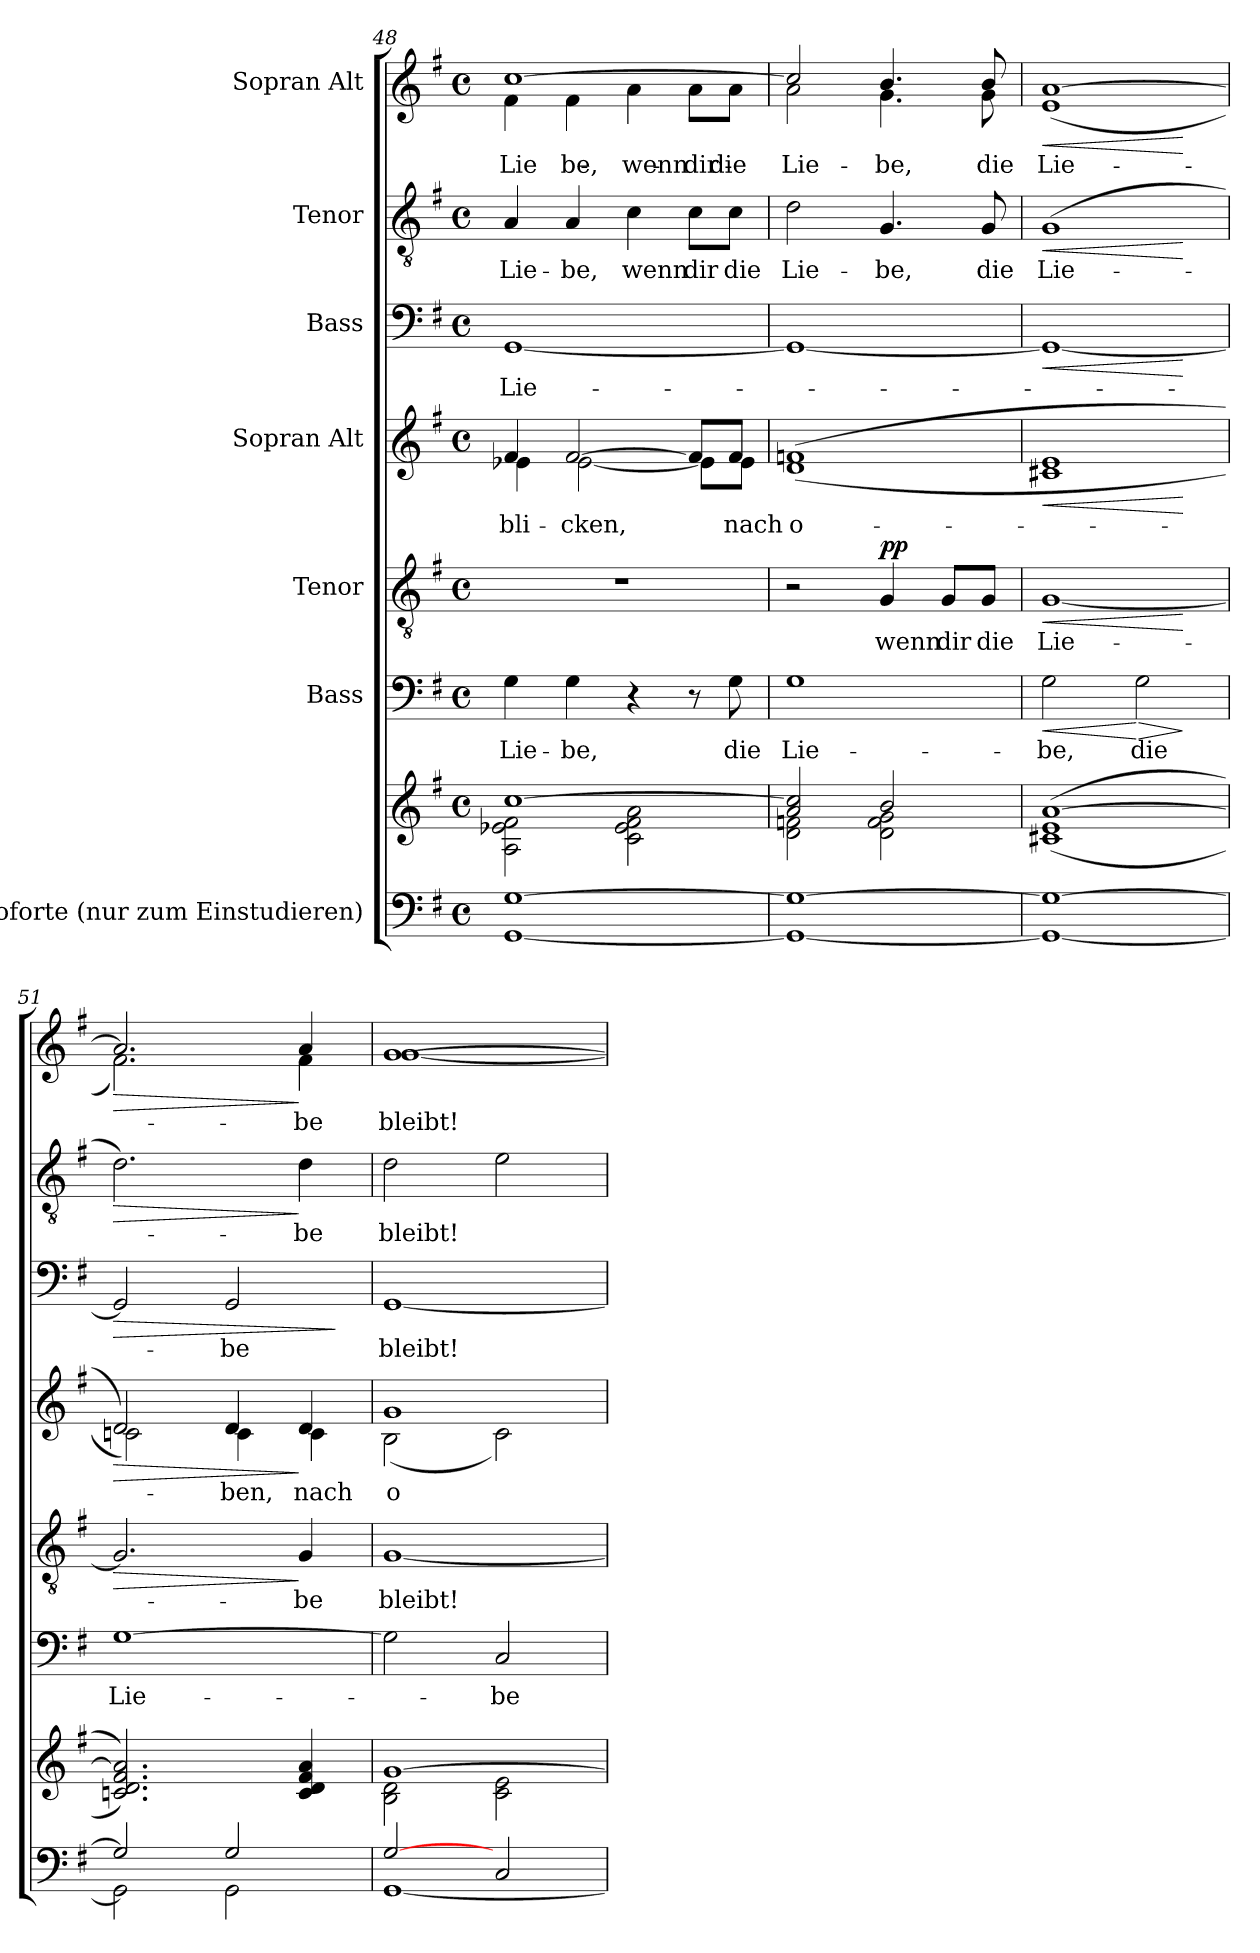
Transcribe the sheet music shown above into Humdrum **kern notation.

**kern	**kern	**kern	**text	**dynam	**kern	**text	**dynam	**kern	**text	**dynam	**kern	**text	**dynam	**kern	**text	**dynam	**kern	**text	**dynam
*part7	*part7	*part6	*part6	*part6	*part5	*part5	*part5	*part4	*part4	*part4	*part3	*part3	*part3	*part2	*part2	*part2	*part1	*part1	*part1
*staff8	*staff7	*staff6	*staff6	*staff6	*staff5	*staff5	*staff5	*staff4	*staff4	*staff4	*staff3	*staff3	*staff3	*staff2	*staff2	*staff2	*staff1	*staff1	*staff1
*I"Pianoforte (nur zum Einstudieren)	*	*I"Bass	*	*	*I"Tenor	*	*	*I"Sopran Alt	*	*	*I"Bass	*	*	*I"Tenor	*	*	*I"Sopran Alt	*	*
!!LO:LB:g=z
*clefF4	*clefG2	*clefF4	*	*	*clefGv2	*	*	*clefG2	*	*	*clefF4	*	*	*clefGv2	*	*	*clefG2	*	*
*k[f#]	*k[f#]	*k[f#]	*	*	*k[f#]	*	*	*k[f#]	*	*	*k[f#]	*	*	*k[f#]	*	*	*k[f#]	*	*
*M4/4	*M4/4	*M4/4	*	*	*M4/4	*	*	*M4/4	*	*	*M4/4	*	*	*M4/4	*	*	*M4/4	*	*
*met(c)	*met(c)	*met(c)	*	*	*met(c)	*	*	*met(c)	*	*	*met(c)	*	*	*met(c)	*	*	*met(c)	*	*
=48	=48	=48	=48	=48	=48	=48	=48	=48	=48	=48	=48	=48	=48	=48	=48	=48	=48	=48	=48
*^	*^	*	*	*	*	*	*	*	*	*	*	*	*	*	*	*	*	*	*
!	!	!	!	!	!LO:LY:b	!	!	!	!	!	!LO:LY:b	!	!	!LO:LY:b	!	!	!LO:LY:b	!	!	!LO:LY:b	!
*	*	*	*	*	*	*	*	*	*	*^	*	*	*	*	*	*	*	*	*^	*	*
!	!	!	!	!	!	!	!	!	!	!	!	!	!	!	!	!	!	!	!	!	!	!LO:LY:b	!
[1G	[1GG	[1cc	2A\ 2e-X\ 2f#\	4G\	Lie-	.	1r	.	.	4f#/	4e-X\	bli-	.	[1GG	Lie-	.	4A/	Lie-	.	[1cc	4f#\	Lie-	.
!	!	!	!	!	!LO:LY:b	!	!	!	!	!	!	!LO:LY:b	!	!	!	!	!	!LO:LY:b	!	!	!	!LO:LY:b	!
.	.	.	.	4G\	-be,	.	.	.	.	[2f#/	[2e-\	-cken,	.	.	.	.	4A/	-be,	.	.	4f#\	-be,	.
!	!	!	!	!	!	!	!	!	!	!	!	!	!	!	!	!	!	!LO:LY:b	!	!	!	!LO:LY:b	!
.	.	.	2c\ 2e-\ 2f#\ 2a\	4r	.	.	.	.	.	.	.	.	.	.	.	.	4c\	wenn	.	.	4a\	wenn	.
!	!	!	!	!	!	!	!	!	!	!	!	!	!	!	!	!	!	!LO:LY:b	!	!	!	!LO:LY:b	!
.	.	.	.	8r	.	.	.	.	.	8f#/L]	8e-\L]	.	.	.	.	.	8c\L	dir	.	.	8a\L	dir	.
!	!	!	!	!	!LO:LY:b	!	!	!	!	!	!	!LO:LY:b	!	!	!	!	!	!LO:LY:b	!	!	!	!LO:LY:b	!
.	.	.	.	8G\	die	.	.	.	.	8f#/J	8e-\J	nach	.	.	.	.	8c\J	die	.	.	8a\J	die	.
=49	=49	=49	=49	=49	=49	=49	=49	=49	=49	=49	=49	=49	=49	=49	=49	=49	=49	=49	=49	=49	=49	=49	=49
!	!	!	!	!	!LO:LY:b	!	!	!	!	!	!	!LO:LY:b	!	!	!	!	!	!LO:LY:b	!	!	!	!LO:LY:b	!
1G_	1GG_	2a/ 2cc/]	2d\ 2fn\	1G	Lie-	.	2r	.	.	(1fn	(1d	o-	.	1GG_	.	.	2d\	Lie-	.	2cc/]	2a\	Lie-	.
!	!	!	!	!	!	!	!	!LO:LY:b	!	!	!	!	!	!	!	!	!	!LO:LY:b	!	!	!	!LO:LY:b	!
!	!	!	!	!	!	!	!	!	!LO:DY:a	!	!	!	!	!	!	!	!	!	!	!	!	!LO:LY:b	!
.	.	2b/	2d\ 2f\ 2g\	.	.	.	4G/	wenn	pp	.	.	.	.	.	.	.	4.G/	-be,	.	4.b/	4.g\	-be,	.
!	!	!	!	!	!	!	!	!LO:LY:b	!	!	!	!	!	!	!	!	!	!	!	!	!	!	!
.	.	.	.	.	.	.	8G/L	dir	.	.	.	.	.	.	.	.	.	.	.	.	.	.	.
!	!	!	!	!	!	!	!	!LO:LY:b	!	!	!	!	!	!	!	!	!	!LO:LY:b	!	!	!	!LO:LY:b	!
!	!	!	!	!	!	!	!	!	!	!	!	!	!	!	!	!	!	!	!	!	!	!LO:LY:b	!
.	.	.	.	.	.	.	8G/J	die	.	.	.	.	.	.	.	.	8G/	die	.	8b/	8g\	die	.
*	*	*v	*v	*	*	*	*	*	*	*	*	*	*	*	*	*	*	*	*	*	*	*	*
=50	=50	=50	=50	=50	=50	=50	=50	=50	=50	=50	=50	=50	=50	=50	=50	=50	=50	=50	=50	=50	=50	=50
!	!	!	!	!LO:LY:b	!LO:HP:b	!	!LO:LY:b	!LO:HP:b	!	!	!	!LO:HP:b	!	!	!LO:HP:b	!	!LO:LY:b	!LO:HP:b	!	!	!LO:LY:b	!LO:HP:b
!	!	!	!	!	!	!	!	!	!	!	!	!	!	!	!	!	!	!	!	!	!LO:LY:b	!
1G_	1GG_	((1c#X 1e [1a	2G\	-be,	<	[1G	Lie-	<	1e	1c#X	.	<	1GG_	.	<	(>1G	Lie-	<	[1a	(1e	Lie-	<
!	!	!	!	!LO:LY:b	!LO:HP:n=1:b	!	!	!	!	!	!	!	!	!	!	!	!	!	!	!	!	!
.	.	.	2G\	die	[ >	.	.	.	.	.	.	.	.	.	.	.	.	.	.	.	.	.
*v	*v	*	*	*	*	*	*	*	*v	*v	*	*	*	*	*	*	*	*	*v	*v	*	*
.	.	.	.	]	.	.	[	.	.	[	.	.	[	.	.	[	.	.	[
=51	=51	=51	=51	=51	=51	=51	=51	=51	=51	=51	=51	=51	=51	=51	=51	=51	=51	=51	=51
*^	*	*	*	*	*	*	*	*	*	*	*	*	*	*	*	*	*	*	*
!	!	!	!	!LO:LY:b	!	!	!	!LO:HP:b	!	!	!LO:HP:b	!	!	!LO:HP:b	!	!	!LO:HP:b	!	!	!LO:HP:b
*	*	*	*	*	*	*	*	*	*^	*	*	*	*	*	*	*	*	*^	*	*
2G/]	2GG\]	2.cn/ 2.d/ 2.f#/ 2.a/]))	[1G	Lie-	.	2.G/]	.	>	2d/)	2cn\)	.	>	2GG/]	.	>	2.d\)	.	>	2.a/]	2.f#\)	.	>
!	!	!	!	!	!	!	!	!	!	!	!LO:LY:b	!	!	!LO:LY:b	!	!	!	!	!	!	!	!
2G/	2GG\	.	.	.	.	.	.	.	4d/	4c\	-ben,	.	2GG/	-be	.	.	.	.	.	.	.	.
!	!	!	!	!	!	!	!LO:LY:b	!	!	!	!LO:LY:b	!	!	!	!	!	!LO:LY:b	!	!	!	!LO:LY:b	!
!	!	!	!	!	!	!	!	!	!	!	!	!	!	!	!	!	!	!	!	!	!LO:LY:b	!
.	.	4c/ 4d/ 4f#/ 4a/	.	.	.	4G/	-be	]	4d/	4c\	nach	]	.	.	.	4d\	-be	]	4a/	4f#\	-be	]
*v	*v	*	*	*	*	*	*	*	*v	*v	*	*	*	*	*	*	*	*	*v	*v	*	*
.	.	.	.	.	.	.	.	.	.	.	.	.	]	.	.	.	.	.	.
=52	=52	=52	=52	=52	=52	=52	=52	=52	=52	=52	=52	=52	=52	=52	=52	=52	=52	=52	=52
*^	*^	*	*	*	*	*	*	*	*	*	*	*	*	*	*	*	*	*	*
!	!	!	!	!	!	!	!	!LO:LY:b	!	!	!LO:LY:b	!	!	!LO:LY:b	!	!	!LO:LY:b	!	!	!LO:LY:b	!
*	*	*	*	*	*	*	*	*	*	*^	*	*	*	*	*	*	*	*	*^	*	*
!	!	!	!	!	!	!	!	!	!	!	!	!	!	!	!	!	!	!	!	!	!	!LO:LY:b	!
[2G/	[1GG	[1g	2B\ 2d\	2G\]	.	.	[1G	bleibt!	.	1g	(2B\	o-	.	[1GG	bleibt!	.	2d\	bleibt!	.	[1g	[1g	bleibt!	.
!	!	!	!	!	!LO:LY:b	!	!	!	!	!	!	!	!	!	!	!	!	!	!	!	!	!	!
2C/	.	.	2c\ 2e\	2C/	-be	.	.	.	.	.	2c\)	.	.	.	.	.	2e\	.	.	.	.	.	.
*v	*v	*	*	*	*	*	*	*	*	*v	*v	*	*	*	*	*	*	*	*	*v	*v	*	*
*	*v	*v	*	*	*	*	*	*	*	*	*	*	*	*	*	*	*	*	*	*
=	=	=	=	=	=	=	=	=	=	=	=	=	=	=	=	=	=	=	=
*-	*-	*-	*-	*-	*-	*-	*-	*-	*-	*-	*-	*-	*-	*-	*-	*-	*-	*-	*-
